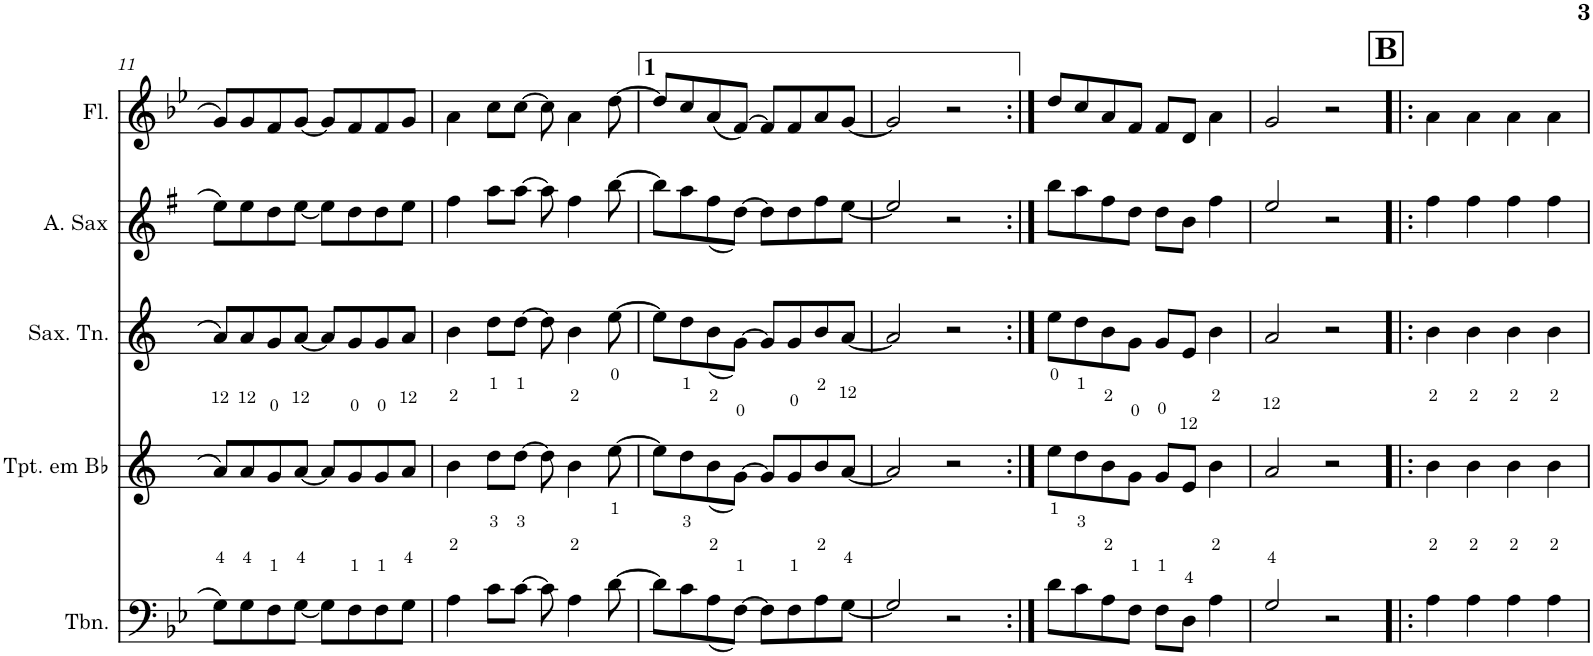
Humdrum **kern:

**kern	**kern	**kern	**kern	**kern
*part5	*part4	*part3	*part2	*part1
*staff5	*staff4	*staff3	*staff2	*staff1
*I"Trombone	*I"Trompete em Bb	*I"Saxofone Tenor	*I"Saxofone Alto	*I"Flauta Transversal
*I'Tbn.	*I'Tpt. em Bb	*I'Sax. Tn.	*	*I'Fl.
!!LO:PB:g=z
*clefF4	*clefG2	*clefG2	*clefG2	*clefG2
*	*Trd1c2	*Trd8c14	*Trd5c9	*
*k[b-e-]	*k[]	*k[]	*k[f#]	*k[b-e-]
*M4/4	*M4/4	*M4/4	*M4/4	*M4/4
=11	=11	=11	=11	=11
8G\L	8a/L	8a/L	8ee\L	8g/L
8G\	8a/	8a/	8ee\	8g/
8F\	8g/	8g/	8dd\	8f/
[<8G\J	[<8a/J	[<8a/J	[<8ee\J	[<8g/J
8G\L]	8a/L]	8a/L]	8ee\L]	8g/L]
8F\	8g/	8g/	8dd\	8f/
8F\	8g/	8g/	8dd\	8f/
8G\J	8a/J	8a/J	8ee\J	8g/J
=12	=12	=12	=12	=12
4A\	4b\	4b\	4ff#\	4a\
8c\L	8dd\L	8dd\L	8aa\L	8cc\L
[>8c\J	[>8dd\J	[>8dd\J	[>8aa\J	[>8cc\J
8c\]	8dd\]	8dd\]	8aa\]	8cc\]
4A\	4b\	4b\	4ff#\	4a\
[>8d\	[>8ee\	[>8ee\	[>8bb\	[>8dd\
=13	=13	=13	=13	=13
8d\L]	8ee\L]	8ee\L]	8bb\L]	8dd/L]
8c\	8dd\	8dd\	8aa\	8cc/
(<8A\	(<8b\	(<8b\	(<8ff#\	(<8a/
[>8F\J)	[>8g\J)	[>8g\J)	[>8dd\J)	[>8f/J)
8F\L]	8g/L]	8g/L]	8dd\L]	8f/L]
8F\	8g/	8g/	8dd\	8f/
8A\	8b/	8b/	8ff#\	8a/
[<8G\J	[<8a/J	[<8a/J	[<8ee\J	[<8g/J
=14	=14	=14	=14	=14
2G/]	2a/]	2a/]	2ee/]	2g/]
2r	2r	2r	2r	2r
=15:|!	=15:|!	=15:|!	=15:|!	=15:|!
8d\L	8ee\L	8ee\L	8bb\L	8dd/L
8c\	8dd\	8dd\	8aa\	8cc/
8A\	8b\	8b\	8ff#\	8a/
8F\J	8g\J	8g\J	8dd\J	8f/J
8F\L	8g/L	8g/L	8dd\L	8f/L
8D\J	8e/J	8e/J	8b\J	8d/J
4A\	4b\	4b\	4ff#\	4a\
=16	=16	=16	=16	=16
2G/	2a/	2a/	2ee/	2g/
2r	2r	2r	2r	2r
!!LO:REH:place=s1:a:B:cj:fs=14:t=B
=17!|:	=17!|:	=17!|:	=17!|:	=17!|:
4A\	4b\	4b\	4ff#\	4a\
4A\	4b\	4b\	4ff#\	4a\
4A\	4b\	4b\	4ff#\	4a\
4A\	4b\	4b\	4ff#\	4a\
=	=	=	=	=
*-	*-	*-	*-	*-
